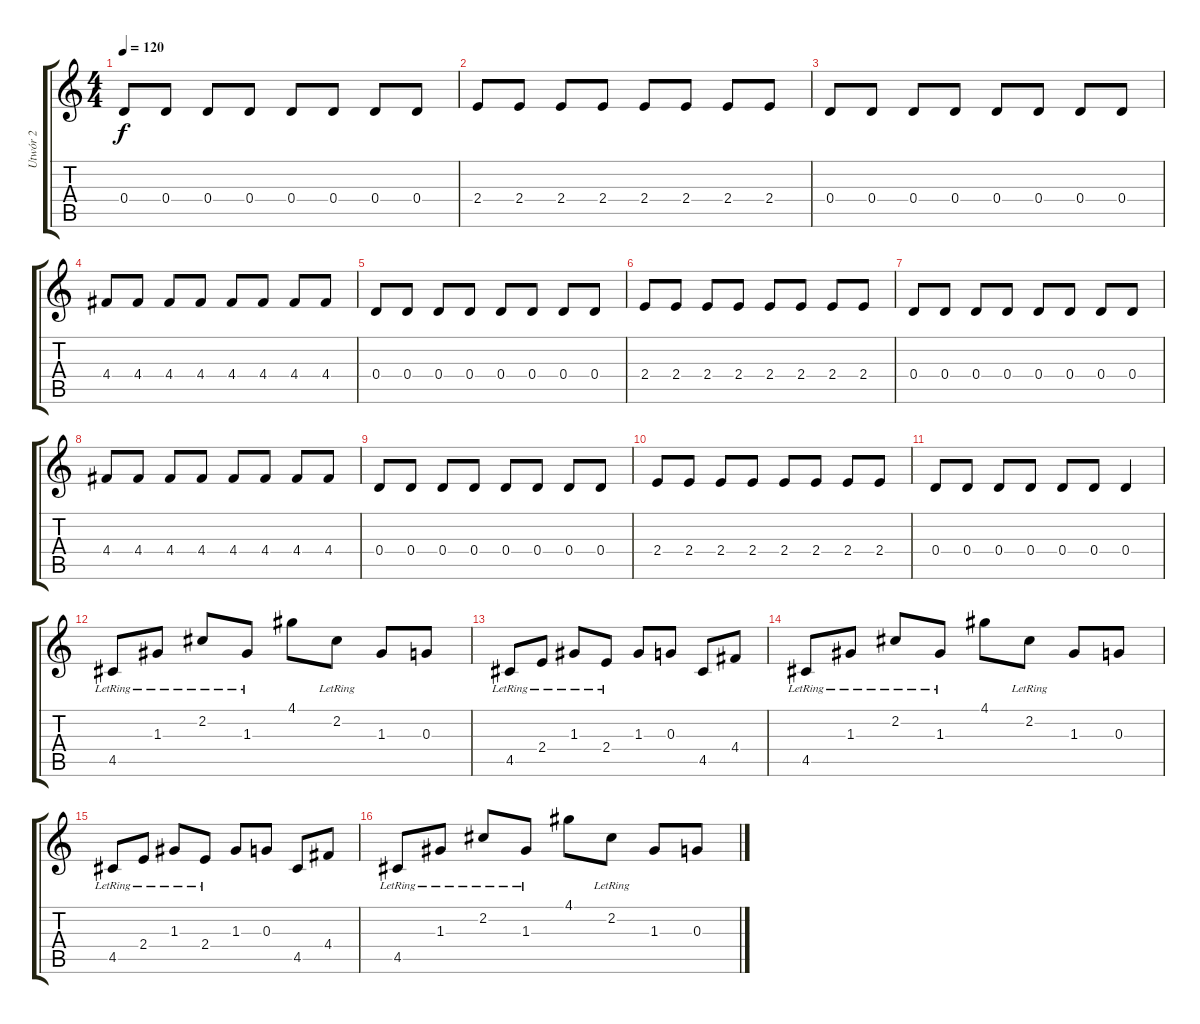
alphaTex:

\track ("Utwór 2" "Utwór 2") {instrument distortionguitar}
\staff {score tabs}
\tuning (E4 B3 G3 D3 A2 D2) {hide}
\ts (4 4)
\tempo 120
\clef g2
\ks c
0.4.8{dy f} 0.4.8 0.4.8 0.4.8 0.4.8 0.4.8 0.4.8 0.4.8 |
2.4.8 2.4.8 2.4.8 2.4.8 2.4.8 2.4.8 2.4.8 2.4.8 |
0.4.8 0.4.8 0.4.8 0.4.8 0.4.8 0.4.8 0.4.8 0.4.8 |
4.4.8 4.4.8 4.4.8 4.4.8 4.4.8 4.4.8 4.4.8 4.4.8 |
0.4.8 0.4.8 0.4.8 0.4.8 0.4.8 0.4.8 0.4.8 0.4.8 |
2.4.8 2.4.8 2.4.8 2.4.8 2.4.8 2.4.8 2.4.8 2.4.8 |
0.4.8 0.4.8 0.4.8 0.4.8 0.4.8 0.4.8 0.4.8 0.4.8 |
4.4.8 4.4.8 4.4.8 4.4.8 4.4.8 4.4.8 4.4.8 4.4.8 |
0.4.8 0.4.8 0.4.8 0.4.8 0.4.8 0.4.8 0.4.8 0.4.8 |
2.4.8 2.4.8 2.4.8 2.4.8 2.4.8 2.4.8 2.4.8 2.4.8 |
0.4.8 0.4.8 0.4.8 0.4.8 0.4.8 0.4.8 0.4.4 |
4.5{lr}.8{instrument electricguitarclean} 1.3{lr}.8 2.2{lr}.8 1.3{lr}.8 4.1.8 2.2{lr}.8 1.3.8 0.3.8 |
4.5{lr}.8{instrument electricguitarclean} 2.4{lr}.8 1.3{lr}.8 2.4{lr}.8 1.3.8 0.3.8 4.5.8 4.4.8 |
4.5{lr}.8{instrument electricguitarclean} 1.3{lr}.8 2.2{lr}.8 1.3{lr}.8 4.1.8 2.2{lr}.8 1.3.8 0.3.8 |
4.5{lr}.8{instrument electricguitarclean} 2.4{lr}.8 1.3{lr}.8 2.4{lr}.8 1.3.8 0.3.8 4.5.8 4.4.8 |
4.5{lr}.8{instrument electricguitarclean} 1.3{lr}.8 2.2{lr}.8 1.3{lr}.8 4.1.8 2.2{lr}.8 1.3.8 0.3.8
